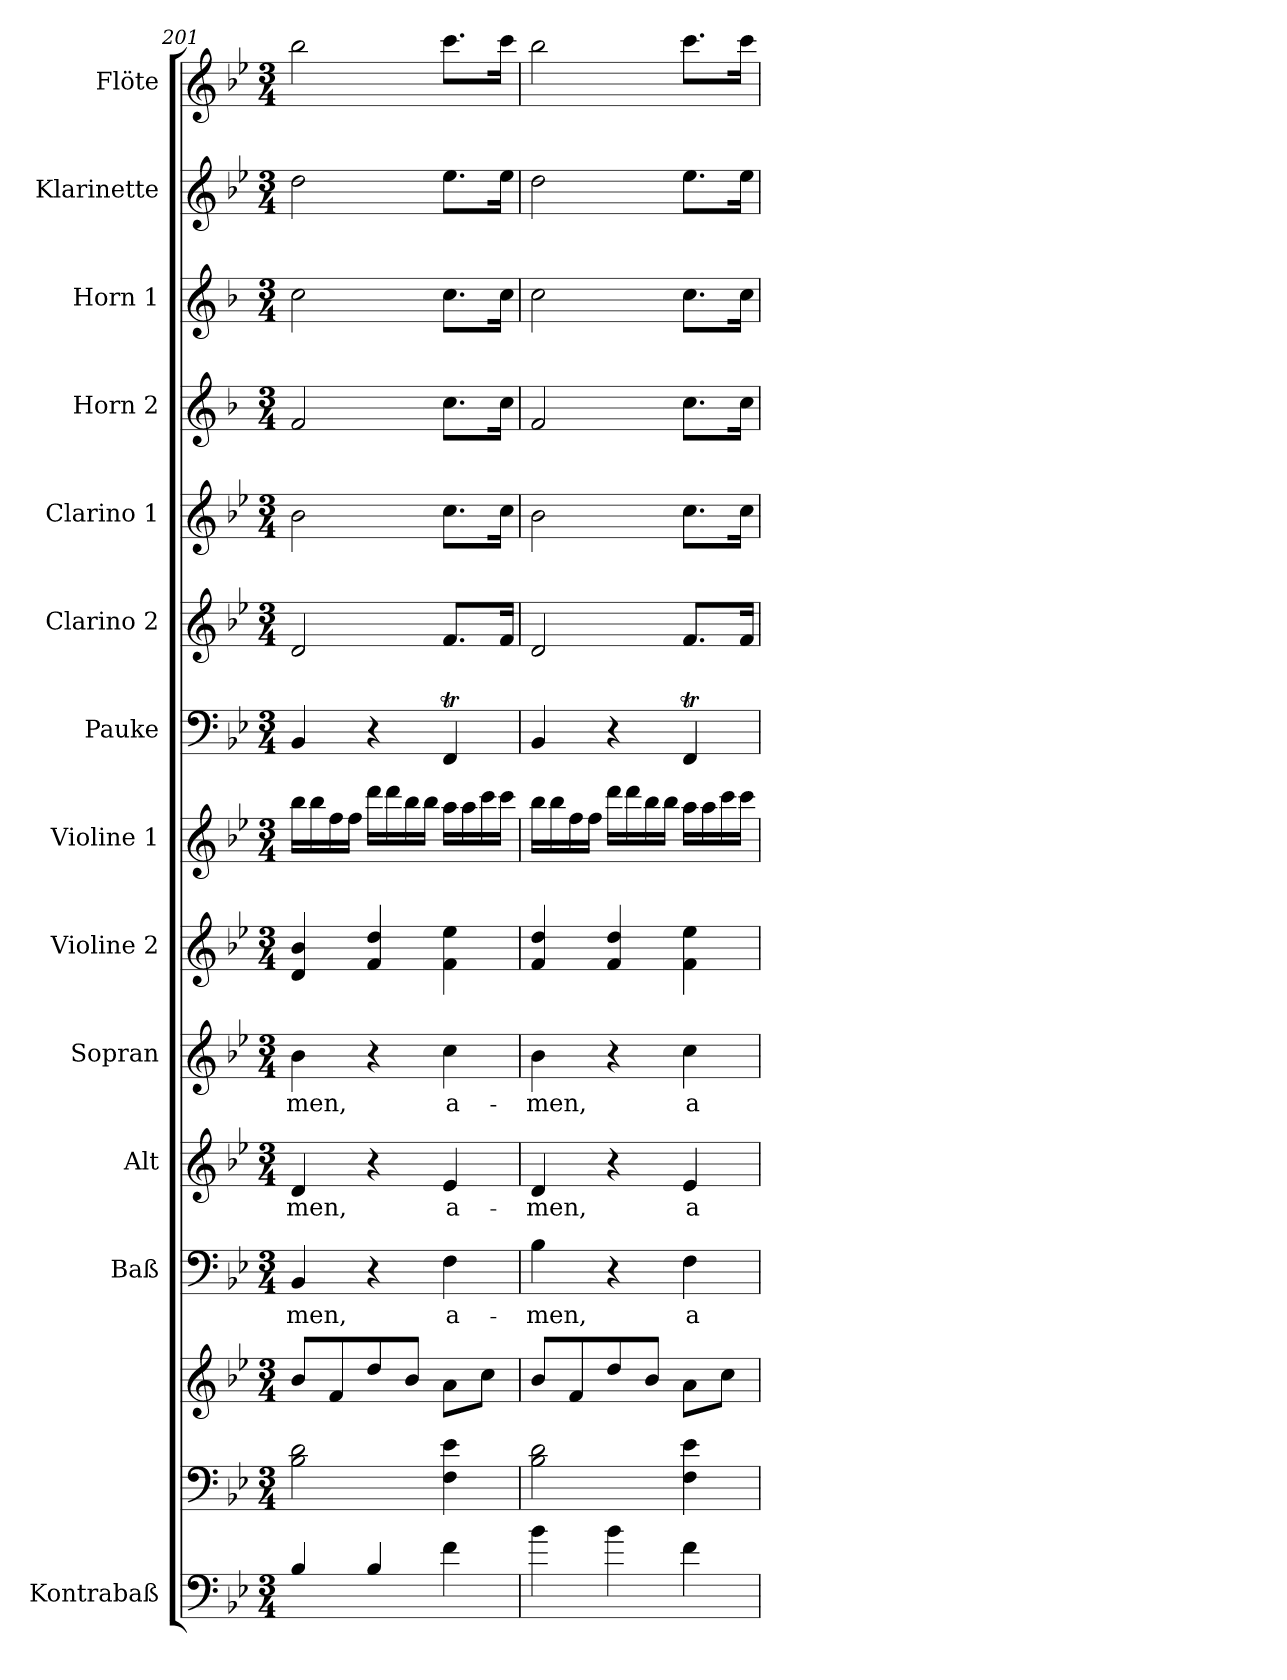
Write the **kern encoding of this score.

**kern	**kern	**kern	**kern	**text	**kern	**text	**kern	**text	**kern	**kern	**kern	**kern	**kern	**kern	**kern	**kern	**kern
*part14	*part13	*part13	*part12	*part12	*part11	*part11	*part10	*part10	*part9	*part8	*part7	*part6	*part5	*part4	*part3	*part2	*part1
*staff15	*staff14	*staff13	*staff12	*staff12	*staff11	*staff11	*staff10	*staff10	*staff9	*staff8	*staff7	*staff6	*staff5	*staff4	*staff3	*staff2	*staff1
*I"Kontrabaß	*	*	*I"Baß	*	*I"Alt	*	*I"Sopran	*	*I"Violine 2	*I"Violine 1	*I"Pauke	*I"Clarino 2	*I"Clarino 1	*I"Horn 2	*I"Horn 1	*I"Klarinette	*I"Flöte
*I'Kb	*	*	*I'Baß	*	*I'Alt	*	*I'Sop	*	*I'Vln. 2	*I'Vln. 1	*I'Pk.	*	*	*I'Hrn. 2	*I'Hrn. 1	*	*I'Fl.
*clefF4	*clefF4	*clefG2	*clefF4	*	*clefG2	*	*clefG2	*	*clefG2	*clefG2	*clefF4	*clefG2	*clefG2	*clefG2	*clefG2	*clefG2	*clefG2
*ITrd7c12	*	*	*	*	*	*	*	*	*	*	*	*ITrd7c12	*ITrd7c12	*ITrd4c7	*ITrd4c7	*	*
*k[b-e-]	*k[b-e-]	*k[b-e-]	*k[b-e-]	*	*k[b-e-]	*	*k[b-e-]	*	*k[b-e-]	*k[b-e-]	*k[b-e-]	*k[b-e-]	*k[b-e-]	*k[b-e-]	*k[b-e-]	*k[b-e-]	*k[b-e-]
*B-:	*B-:	*B-:	*B-:	*	*B-:	*	*B-:	*	*B-:	*B-:	*B-:	*B-:	*B-:	*B-:	*B-:	*B-:	*B-:
*M3/4	*M3/4	*M3/4	*M3/4	*	*M3/4	*	*M3/4	*	*M3/4	*M3/4	*M3/4	*M3/4	*M3/4	*M3/4	*M3/4	*M3/4	*M3/4
=201	=201	=201	=201	=201	=201	=201	=201	=201	=201	=201	=201	=201	=201	=201	=201	=201	=201
!	!	!	!	!LO:LY:b	!	!LO:LY:b	!	!LO:LY:b	!	!	!	!	!	!	!	!	!
4BB-/	2B-\ 2d\	8b-/L	4BB-/	-men,	4d/	-men,	4b-\	-men,	4d/ 4b-/	16bb-\LL	4BB-/	2D/	2B-\	2B-/	2f\	2dd\	2bb-\
.	.	.	.	.	.	.	.	.	.	16bb-\	.	.	.	.	.	.	.
.	.	8f/	.	.	.	.	.	.	.	16ff\	.	.	.	.	.	.	.
.	.	.	.	.	.	.	.	.	.	16ff\JJ	.	.	.	.	.	.	.
4BB-/	.	8dd/	4r	.	4r	.	4r	.	4f/ 4dd/	16ddd\LL	4r	.	.	.	.	.	.
.	.	.	.	.	.	.	.	.	.	16ddd\	.	.	.	.	.	.	.
.	.	8b-/J	.	.	.	.	.	.	.	16bb-\	.	.	.	.	.	.	.
.	.	.	.	.	.	.	.	.	.	16bb-\JJ	.	.	.	.	.	.	.
!	!	!	!	!LO:LY:b	!	!LO:LY:b	!	!LO:LY:b	!	!	!	!	!	!	!	!	!
4F\	4F\ 4e-\	8a\L	4F\	a-	4e-/	a-	4cc\	a-	4f\ 4ee-\	16aa\LL	4FFT/	8.F/L	8.c\L	8.f\L	8.f\L	8.ee-\L	8.ccc\L
.	.	.	.	.	.	.	.	.	.	16aa\	.	.	.	.	.	.	.
.	.	8cc\J	.	.	.	.	.	.	.	16ccc\	.	.	.	.	.	.	.
.	.	.	.	.	.	.	.	.	.	16ccc\JJ	.	16F/Jk	16c\Jk	16f\Jk	16f\Jk	16ee-\Jk	16ccc\Jk
=202	=202	=202	=202	=202	=202	=202	=202	=202	=202	=202	=202	=202	=202	=202	=202	=202	=202
!	!	!	!	!LO:LY:b	!	!LO:LY:b	!	!LO:LY:b	!	!	!	!	!	!	!	!	!
4B-\	2B-\ 2d\	8b-/L	4B-\	-men,	4d/	-men,	4b-\	-men,	4f/ 4dd/	16bb-\LL	4BB-/	2D/	2B-\	2B-/	2f\	2dd\	2bb-\
.	.	.	.	.	.	.	.	.	.	16bb-\	.	.	.	.	.	.	.
.	.	8f/	.	.	.	.	.	.	.	16ff\	.	.	.	.	.	.	.
.	.	.	.	.	.	.	.	.	.	16ff\JJ	.	.	.	.	.	.	.
4B-\	.	8dd/	4r	.	4r	.	4r	.	4f/ 4dd/	16ddd\LL	4r	.	.	.	.	.	.
.	.	.	.	.	.	.	.	.	.	16ddd\	.	.	.	.	.	.	.
.	.	8b-/J	.	.	.	.	.	.	.	16bb-\	.	.	.	.	.	.	.
.	.	.	.	.	.	.	.	.	.	16bb-\JJ	.	.	.	.	.	.	.
!	!	!	!	!LO:LY:b	!	!LO:LY:b	!	!LO:LY:b	!	!	!	!	!	!	!	!	!
4F\	4F\ 4e-\	8a\L	4F\	a-	4e-/	a-	4cc\	a-	4f\ 4ee-\	16aa\LL	4FFT/	8.F/L	8.c\L	8.f\L	8.f\L	8.ee-\L	8.ccc\L
.	.	.	.	.	.	.	.	.	.	16aa\	.	.	.	.	.	.	.
.	.	8cc\J	.	.	.	.	.	.	.	16ccc\	.	.	.	.	.	.	.
.	.	.	.	.	.	.	.	.	.	16ccc\JJ	.	16F/Jk	16c\Jk	16f\Jk	16f\Jk	16ee-\Jk	16ccc\Jk
=	=	=	=	=	=	=	=	=	=	=	=	=	=	=	=	=	=
*-	*-	*-	*-	*-	*-	*-	*-	*-	*-	*-	*-	*-	*-	*-	*-	*-	*-
